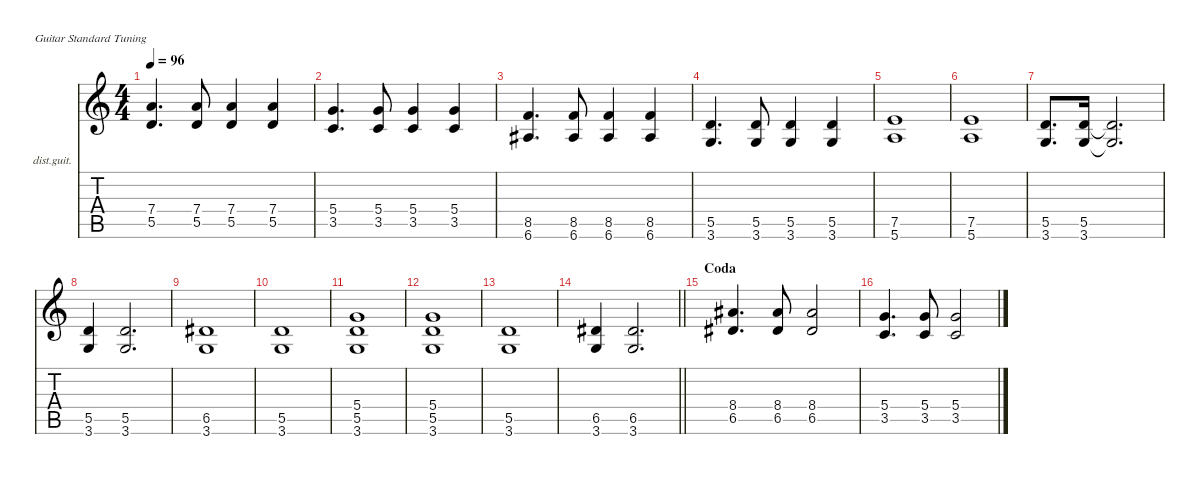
\defaultSystemsLayout 4
\hideDynamics
\bracketExtendMode nobrackets
\firstSystemTrackNameOrientation horizontal
\otherSystemsTrackNameOrientation horizontal
\track ("Rythm" "dist.guit.") {instrument distortionguitar}
\staff {score tabs}
\tuning (E4 B3 G3 D3 A2 E2)
\ts (4 4)
\tempo 96
\clef g2
\ks c
(7.4 5.5).4{d dy f} (7.4 5.5).8 (7.4 5.5).4 (7.4 5.5).4 |
(5.4 3.5).4{d} (5.4 3.5).8 (5.4 3.5).4 (5.4 3.5).4 |
(8.5 6.6{acc #}).4{d} (8.5 6.6{acc #}).8 (8.5 6.6{acc #}).4 (8.5 6.6{acc #}).4 |
(5.5 3.6).4{d} (5.5 3.6).8 (5.5 3.6).4 (5.5 3.6).4 |
(7.5 5.6).1 |
(7.5 5.6).1 |
(5.5 3.6).8{d} (5.5 3.6).16 (5.5{t} 3.6{t}).2{d} |
(5.5 3.6).4 (5.5 3.6).2{d} |
(6.5{acc #} 3.6).1 |
(5.5 3.6).1 |
(5.4 5.5 3.6).1 |
(5.4 5.5 3.6).1 |
(5.5 3.6).1 |
\barLineRight lightlight
(6.5{acc #} 3.6).4 (6.5{acc #} 3.6).2{d} |
\section ("" "Coda")
(8.4{acc #} 6.5{acc #}).4{d} (8.4{acc #} 6.5{acc #}).8 (8.4{acc #} 6.5{acc #}).2 |
(5.4 3.5).4{d} (5.4 3.5).8 (5.4 3.5).2
